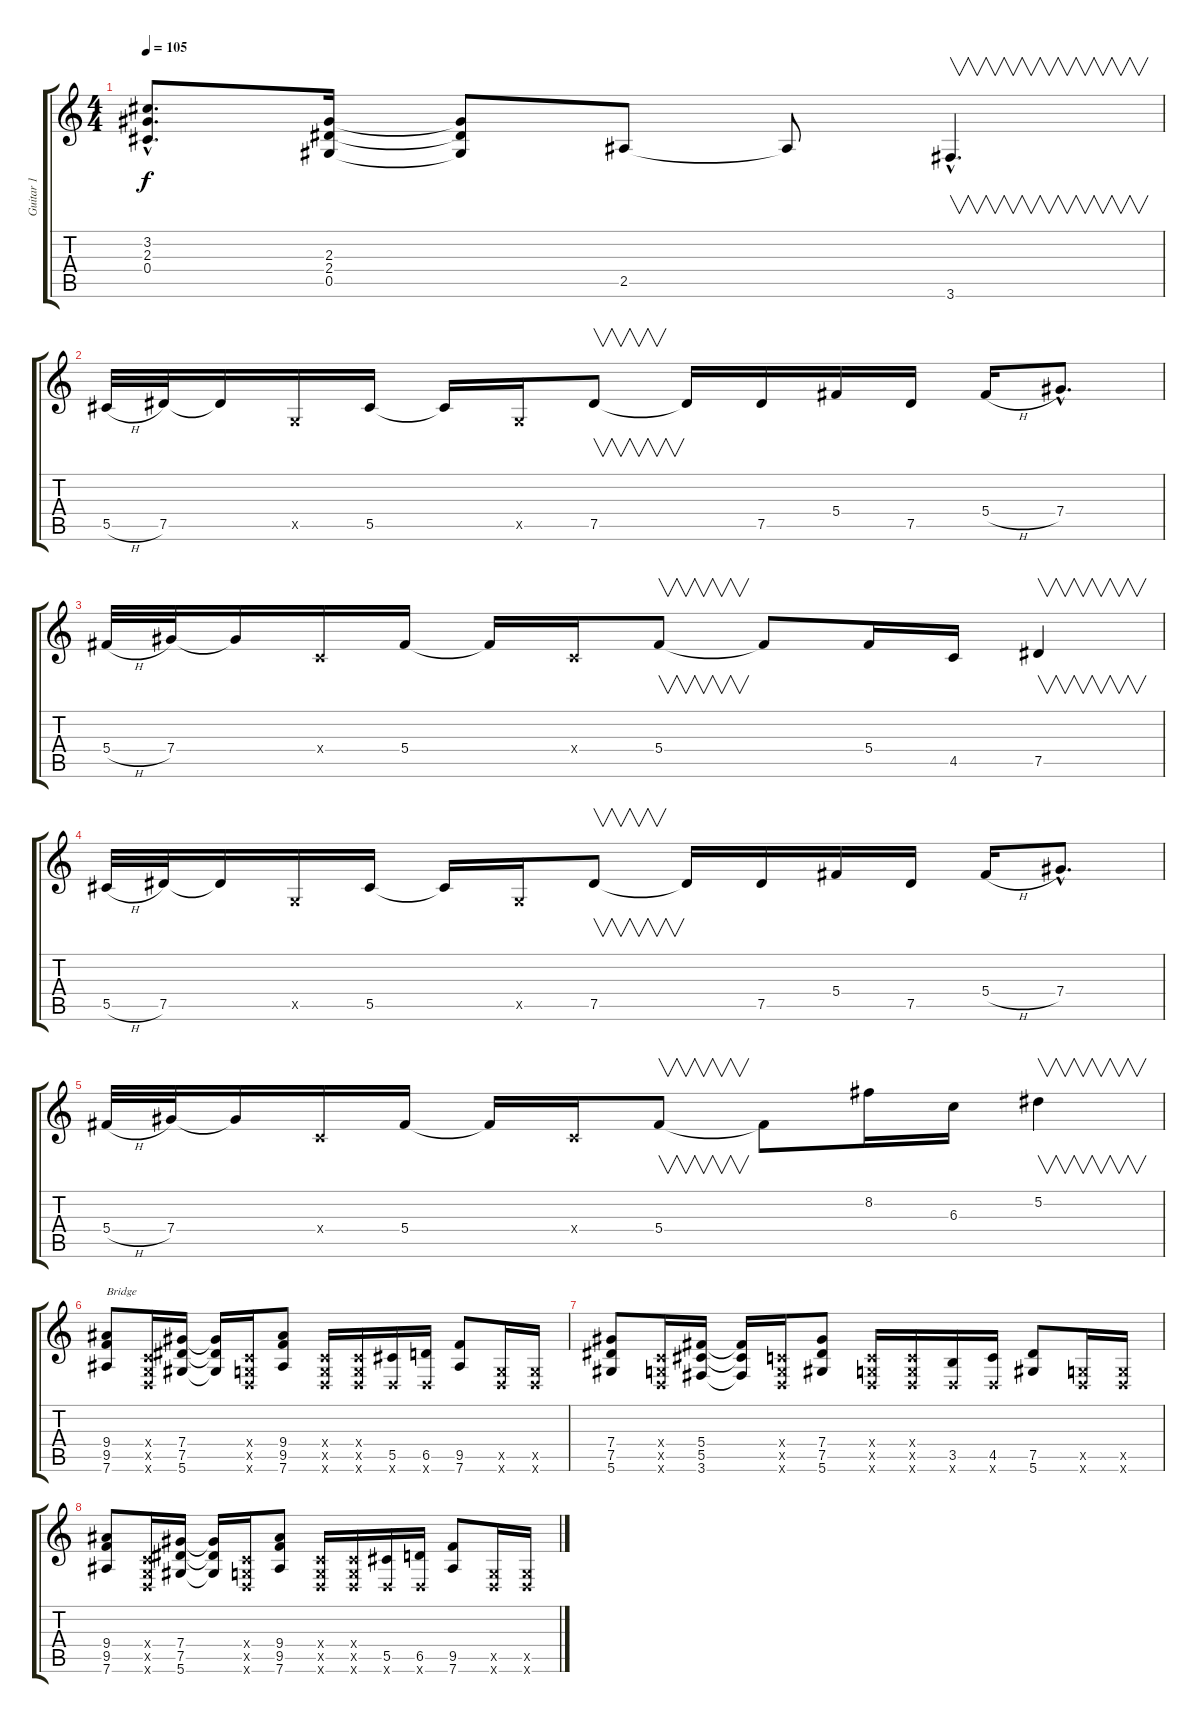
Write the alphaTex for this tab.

\track ("Guitar 1" "Guitar 1") {instrument distortionguitar}
\staff {score tabs}
\tuning (Eb4 Bb3 Gb3 Db3 Ab2 Eb2) {hide}
\ts (4 4)
\tempo 105
\clef g2
\ks c
(3.2{hac} 2.3{hac} 0.4{hac}).8{d dy f} (2.3 2.4 0.5).16 (2.3{t} 2.4{t} 0.5{t}).8 2.5.8 2.5{t}.8 3.6{hac}.4{v d} |
5.5{h}.32 7.5.32 7.5{t}.16 -1.5{x}.16 5.5.16 5.5{t}.16 -1.5{x}.16 7.5.8{v} 7.5{t}.16 7.5.16 5.4.16 7.5.16 5.4{h}.16 7.4{hac}.8{d} |
5.4{h}.32 7.4.32 7.4{t}.16 -1.4{x}.16 5.4.16 5.4{t}.16 -1.4{x}.16 5.4.8{v} 5.4{t}.8 5.4.16 4.5.16 7.5.4{v} |
5.5{h}.32 7.5.32 7.5{t}.16 -1.5{x}.16 5.5.16 5.5{t}.16 -1.5{x}.16 7.5.8{v} 7.5{t}.16 7.5.16 5.4.16 7.5.16 5.4{h}.16 7.4{hac}.8{d} |
5.4{h}.32 7.4.32 7.4{t}.16 -1.4{x}.16 5.4.16 5.4{t}.16 -1.4{x}.16 5.4.8{v} 5.4{t}.8 8.2.16 6.3.16 5.2.4{v} |
(9.4 9.5 7.6).8{txt "Bridge"} (-1.4{x} -1.5{x} -1.6{x}).16 (7.4 7.5 5.6).16 (7.4{t} 7.5{t} 5.6{t}).16 (-1.4{x} -1.5{x} -1.6{x}).16 (9.4 9.5 7.6).8 (-1.4{x} -1.5{x} -1.6{x}).16 (-1.4{x} -1.5{x} -1.6{x}).16 (5.5 -1.6{x}).16 (6.5 -1.6{x}).16 (9.5 7.6).8 (-1.5{x} -1.6{x}).16 (-1.5{x} -1.6{x}).16 |
(7.4 7.5 5.6).8 (-1.4{x} -1.5{x} -1.6{x}).16 (5.4 5.5 3.6).16 (5.4{t} 5.5{t} 3.6{t}).16 (-1.4{x} -1.5{x} -1.6{x}).16 (7.4 7.5 5.6).8 (-1.4{x} -1.5{x} -1.6{x}).16 (-1.4{x} -1.5{x} -1.6{x}).16 (3.5 -1.6{x}).16 (4.5 -1.6{x}).16 (7.5 5.6).8 (-1.5{x} -1.6{x}).16 (-1.5{x} -1.6{x}).16 |
(9.4 9.5 7.6).8 (-1.4{x} -1.5{x} -1.6{x}).16 (7.4 7.5 5.6).16 (7.4{t} 7.5{t} 5.6{t}).16 (-1.4{x} -1.5{x} -1.6{x}).16 (9.4 9.5 7.6).8 (-1.4{x} -1.5{x} -1.6{x}).16 (-1.4{x} -1.5{x} -1.6{x}).16 (5.5 -1.6{x}).16 (6.5 -1.6{x}).16 (9.5 7.6).8 (-1.5{x} -1.6{x}).16 (-1.5{x} -1.6{x}).16
